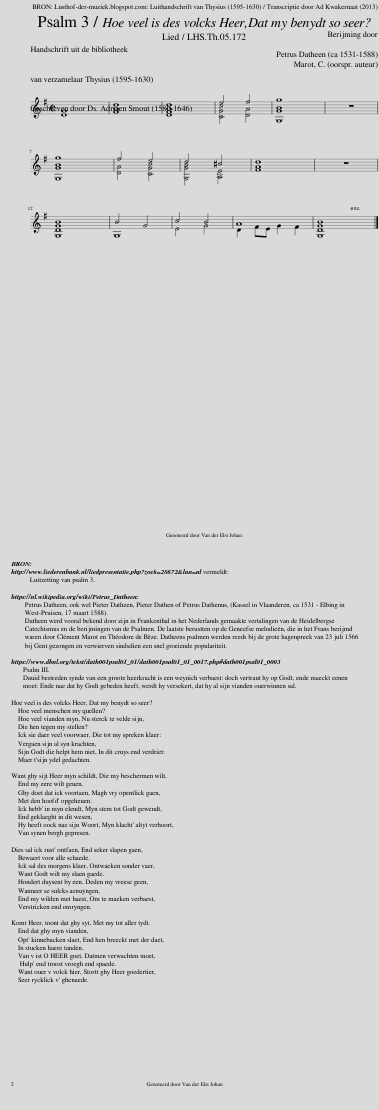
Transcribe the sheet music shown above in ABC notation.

X:1
%%score ( 1 2 )
L:1/8
Q:1/2=100
M:2/2
I:linebreak $
K:G
U:s=!stemless!
V:1 treble
V:2 treble
V:1
 sG8 | sd8 | sd8 | e4 f4 | s[Bg]8 | %5
 z8 |$ s[Bg]8 | f4 e4 | d4 ^c4 | sd8 | %10
 z8 |$ s[GB]8 | B4 G4 | c4 B4 | A8 | %15
 s[GB]8 |] %16
V:2
 D8 | [FA]8 | [DFA]8 | [CGc]4 [DA]4 | [G,G]8 | %5
 x8 |$ [G,G]8 | [DA]4 [CGc]4 | [G,GB]4 [A,E]4 | [FA]8 | %10
 x8 |$ [G,D]8 | G,8 | E4 G4 | D2 FE G2 F2 | %15
 [G,D]8 |] %16
